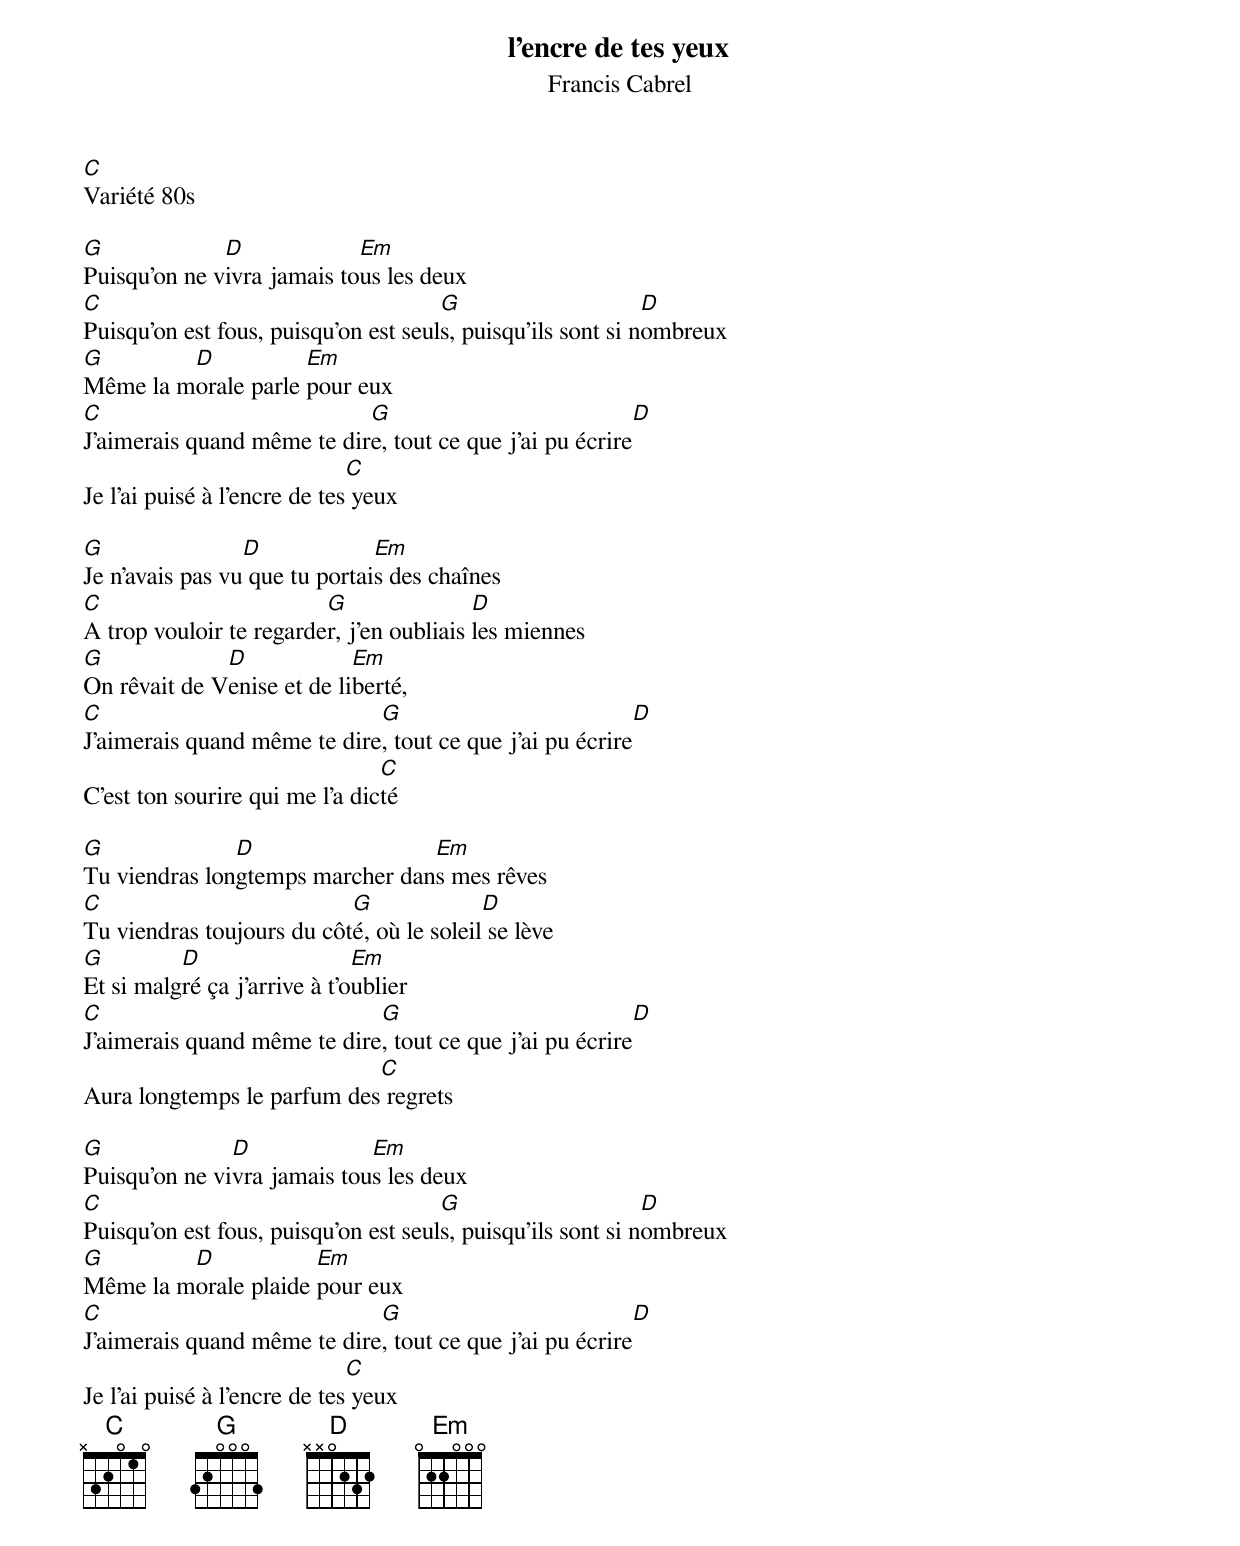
l'encre de tes yeux
Francis Cabrel
C
Variété 80s

G             D             Em
Puisqu'on ne vivra jamais tous les deux
C                                     G                      D
Puisqu'on est fous, puisqu'on est seuls, puisqu'ils sont si nombreux
G        D           Em
Même la morale parle pour eux
C                           G                            D
J'aimerais quand même te dire, tout ce que j'ai pu écrire
                              C
Je l'ai puisé à l'encre de tes yeux

G                D             Em
Je n'avais pas vu que tu portais des chaînes
C                        G                D
A trop vouloir te regarder, j'en oubliais les miennes
G             D             Em
On rêvait de Venise et de liberté‚
C                            G                           D
J'aimerais quand même te dire, tout ce que j'ai pu écrire
                                C
C'est ton sourire qui me l'a dicté

G              D                 Em
Tu viendras longtemps marcher dans mes rêves
C                          G              D
Tu viendras toujours du côté, où le soleil se lève
G         D                   Em
Et si malgré ça j'arrive à t'oublier
C                            G                           D
J'aimerais quand même te dire, tout ce que j'ai pu écrire
                            C
Aura longtemps le parfum des regrets

G              D             Em
Puisqu'on ne vivra jamais tous les deux
C                                     G                      D
Puisqu'on est fous, puisqu'on est seuls, puisqu'ils sont si nombreux
G        D            Em
Même la morale plaide pour eux
C                            G                           D
J'aimerais quand même te dire, tout ce que j'ai pu écrire
                              C
Je l'ai puisé à l'encre de tes yeux
